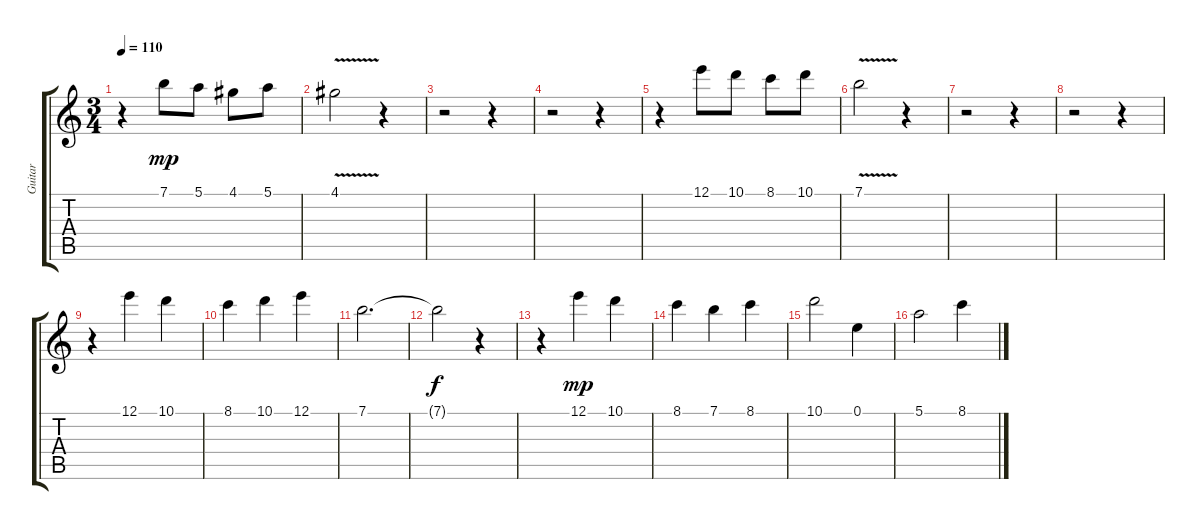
\track ("Guitar" "Guitar") {instrument distortionguitar}
\staff {score tabs}
\tuning (E4 B3 G3 D3 A2 E2) {hide}
\ts (3 4)
\tempo 110
\clef g2
\ks c
r.4{dy f} 7.1.8{dy mp} 5.1.8 4.1.8 5.1.8 |
4.1{v}.2 r.4 |
r.2 r.4 |
r.2 r.4 |
r.4 12.1.8 10.1.8 8.1.8 10.1.8 |
7.1{v}.2 r.4 |
r.2 r.4 |
r.2 r.4 |
r.4 12.1.4 10.1.4 |
8.1.4 10.1.4 12.1.4 |
7.1.2{d} |
7.1{t}.2{dy f} r.4 |
r.4 12.1.4{dy mp} 10.1.4 |
8.1.4 7.1.4 8.1.4 |
10.1.2 0.1.4 |
5.1.2 8.1.4
